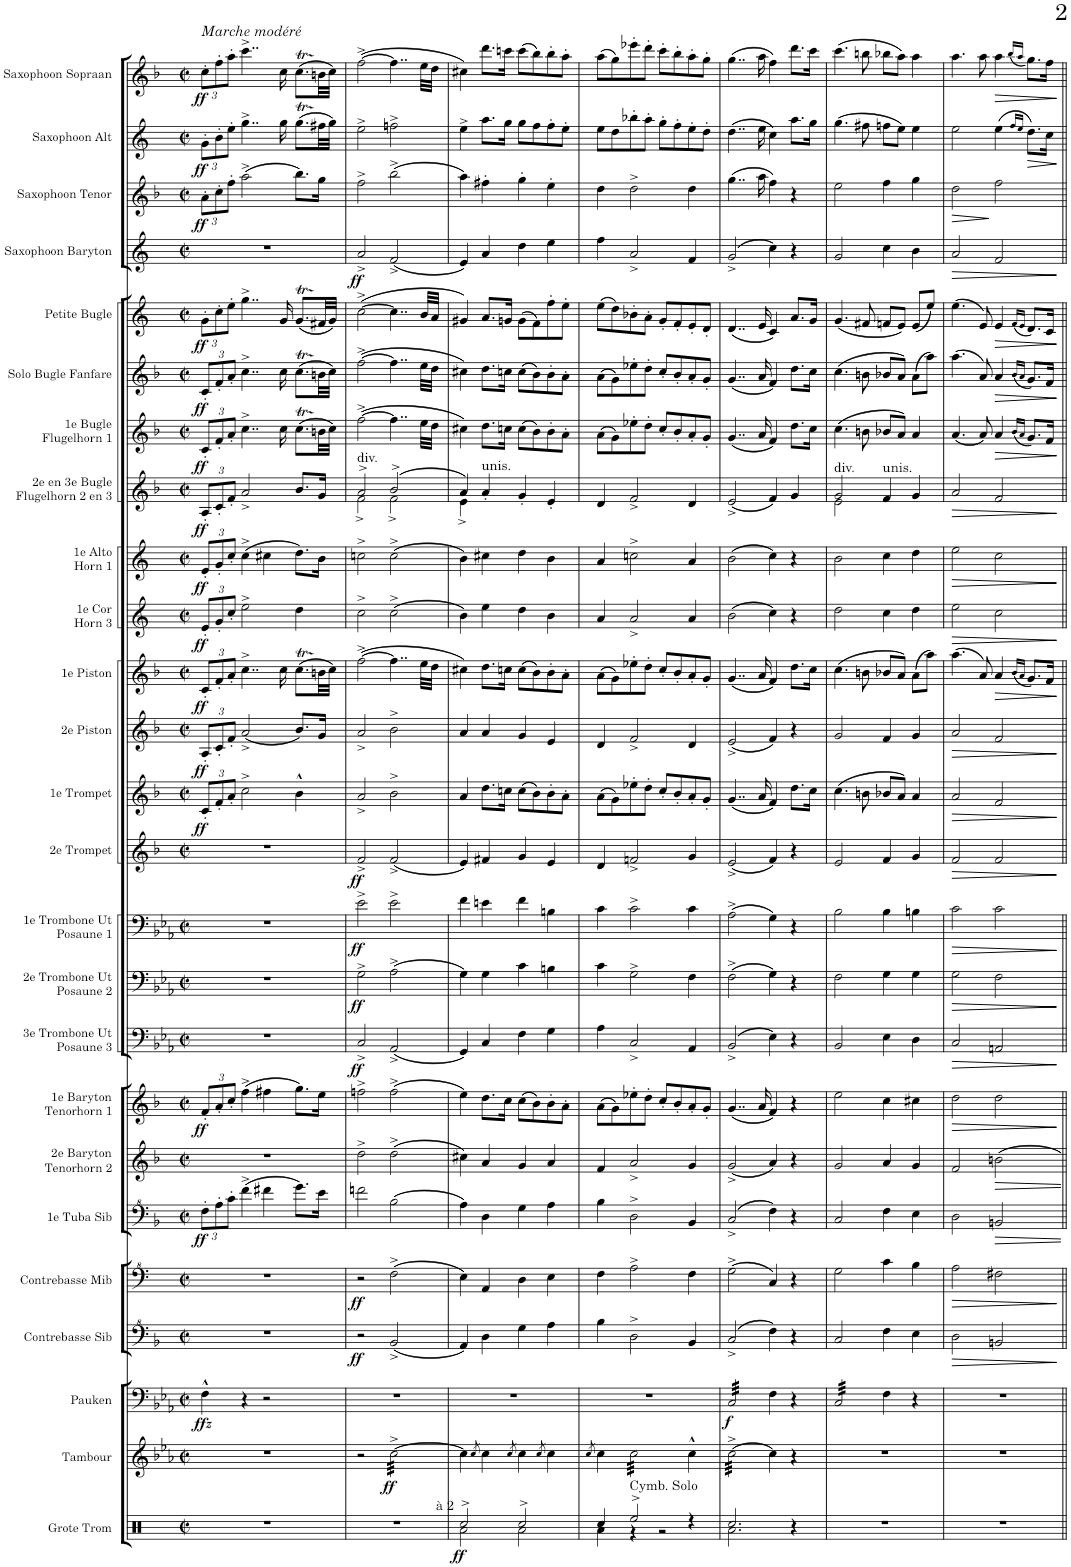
**kern	**dynam	**kern	**dynam	**kern	**dynam	**kern	**dynam	**kern	**dynam	**kern	**dynam	**kern	**kern	**dynam	**kern	**dynam	**kern	**dynam	**kern	**dynam	**kern	**dynam	**kern	**dynam	**kern	**dynam	**kern	**dynam	**kern	**dynam	**kern	**dynam	**kern	**dynam	**kern	**dynam	**kern	**dynam	**kern	**dynam	**kern	**dynam	**kern	**dynam	**kern	**dynam	**kern	**dynam
*part25	*part25	*part24	*part24	*part23	*part23	*part22	*part22	*part21	*part21	*part20	*part20	*part19	*part18	*part18	*part17	*part17	*part16	*part16	*part15	*part15	*part14	*part14	*part13	*part13	*part12	*part12	*part11	*part11	*part10	*part10	*part9	*part9	*part8	*part8	*part7	*part7	*part6	*part6	*part5	*part5	*part4	*part4	*part3	*part3	*part2	*part2	*part1	*part1
*staff25	*staff25	*staff24	*staff24	*staff23	*staff23	*staff22	*staff22	*staff21	*staff21	*staff20	*staff20	*staff19	*staff18	*staff18	*staff17	*staff17	*staff16	*staff16	*staff15	*staff15	*staff14	*staff14	*staff13	*staff13	*staff12	*staff12	*staff11	*staff11	*staff10	*staff10	*staff9	*staff9	*staff8	*staff8	*staff7	*staff7	*staff6	*staff6	*staff5	*staff5	*staff4	*staff4	*staff3	*staff3	*staff2	*staff2	*staff1	*staff1
*I"Grote Trom	*	*I"Tambour	*	*I"Pauken	*	*I"Contrebasse Sib	*	*I"Contrebasse Mib	*	*I"1e Tuba Sib	*	*I"2e Baryton Tenorhorn 2	*I"1e Baryton Tenorhorn 1	*	*I"3e Trombone Ut Posaune 3	*	*I"2e Trombone Ut Posaune 2	*	*I"1e Trombone Ut Posaune 1	*	*I"2e Trompet	*	*I"1e Trompet	*	*I"2e Piston	*	*I"1e Piston	*	*I"1e Cor Horn 3	*	*I"1e Alto Horn 1	*	*I"2e en 3e Bugle Flugelhorn 2 en 3	*	*I"1e Bugle Flugelhorn 1	*	*I"Solo Bugle Fanfare	*	*I"Petite Bugle	*	*I"Saxophoon Baryton	*	*I"Saxophoon Tenor	*	*I"Saxophoon Alt	*	*I"Saxophoon Sopraan	*
*	*	*	*	*I'Pauk.	*	*I'Contreb. Sib	*	*I'Contreb. Mib	*	*I'1e Tb. Sib	*	*I'2e Ba. T. Horn 2	*I'1e Ba. T. Horn 1	*	*I'3e Trb. Ut Pos. 3	*	*I'2e Trb. Ut Pos. 2	*	*I'1e Trb. Ut Pos. 1	*	*I'2e Trp.	*	*I'1e Trp.	*	*I'2e Piston	*	*I'1e Piston	*	*I'1e Cor Hrn. 3	*	*I'1e Alto Hrn. 1	*	*I'2e en 3e Bgl. Flgh. 2 en 3	*	*I'1e Bgl. Flgh. 1	*	*I'S. Bgl.	*	*I'Pet. Bgl.	*	*I'Sax. Bar.	*	*I'Sax. T.	*	*I'Sax. A.	*	*I'Sax. S.	*
*clefX	*	*clefG2	*	*clefF4	*	*clefF^4	*	*clefF^4	*	*clefF^4	*	*clefG2	*clefG2	*	*clefF4	*	*clefF4	*	*clefF4	*	*clefG2	*	*clefG2	*	*clefG2	*	*clefG2	*	*clefG2	*	*clefG2	*	*clefG2	*	*clefG2	*	*clefG2	*	*clefG2	*	*clefG2	*	*clefG2	*	*clefG2	*	*clefG2	*
*	*	*Trd-14c-24	*	*	*	*Trd15c26	*	*Trd12c21	*	*Trd8c14	*	*Trd8c14	*Trd8c14	*	*	*	*	*	*	*	*Trd1c2	*	*Trd1c2	*	*Trd1c2	*	*Trd1c2	*	*Trd5c9	*	*Trd5c9	*	*Trd1c2	*	*Trd1c2	*	*Trd1c2	*	*Trd-2c-3	*	*Trd12c21	*	*Trd8c14	*	*Trd5c9	*	*Trd1c2	*
*k[]	*	*k[b-e-a-]	*	*k[b-e-a-]	*	*k[b-]	*	*k[]	*	*k[b-]	*	*k[b-]	*k[b-]	*	*k[b-e-a-]	*	*k[b-e-a-]	*	*k[b-e-a-]	*	*k[b-]	*	*k[b-]	*	*k[b-]	*	*k[b-]	*	*k[]	*	*k[]	*	*k[b-]	*	*k[b-]	*	*k[b-]	*	*k[]	*	*k[]	*	*k[b-]	*	*k[]	*	*k[b-]	*
*M2/2	*	*M2/2	*	*M2/2	*	*M2/2	*	*M2/2	*	*M2/2	*	*M2/2	*M2/2	*	*M2/2	*	*M2/2	*	*M2/2	*	*M2/2	*	*M2/2	*	*M2/2	*	*M2/2	*	*M2/2	*	*M2/2	*	*M2/2	*	*M2/2	*	*M2/2	*	*M2/2	*	*M2/2	*	*M2/2	*	*M2/2	*	*M2/2	*
*met(c|)	*	*met(c|)	*	*met(c|)	*	*met(c|)	*	*met(c|)	*	*met(c|)	*	*met(c|)	*met(c|)	*	*met(c|)	*	*met(c|)	*	*met(c|)	*	*met(c|)	*	*met(c|)	*	*met(c|)	*	*met(c|)	*	*met(c|)	*	*met(c|)	*	*met(c|)	*	*met(c|)	*	*met(c|)	*	*met(c|)	*	*met(c|)	*	*met(c|)	*	*met(c|)	*	*met(c|)	*
*	*	*	*	*	*	*	*	*	*	*Xbrackettup	*	*	*Xbrackettup	*	*	*	*	*	*	*	*	*	*Xbrackettup	*	*Xbrackettup	*	*Xbrackettup	*	*Xbrackettup	*	*Xbrackettup	*	*Xbrackettup	*	*Xbrackettup	*	*Xbrackettup	*	*Xbrackettup	*	*	*	*Xbrackettup	*	*Xbrackettup	*	*Xbrackettup	*
=1	=1	=1	=1	=1	=1	=1	=1	=1	=1	=1	=1	=1	=1	=1	=1	=1	=1	=1	=1	=1	=1	=1	=1	=1	=1	=1	=1	=1	=1	=1	=1	=1	=1	=1	=1	=1	=1	=1	=1	=1	=1	=1	=1	=1	=1	=1	=1	=1
!	!	!	!	!	!	!	!	!	!	!	!	!	!	!	!	!	!	!	!	!	!	!	!	!	!	!	!	!	!	!	!	!	!	!	!	!	!	!	!	!	!	!	!	!	!	!	!LO:TX:a:i:t=Marche modéré	!
!	!	!	!	!	!LO:DY:b	!	!	!	!	!	!LO:DY:b	!	!	!LO:DY:b	!	!	!	!	!	!	!	!	!	!LO:DY:b	!	!LO:DY:b	!	!LO:DY:b	!	!LO:DY:b	!	!LO:DY:b	!	!LO:DY:b	!	!LO:DY:b	!	!LO:DY:b	!	!LO:DY:b	!	!	!	!LO:DY:b	!	!LO:DY:b	!	!LO:DY:b
1r	.	1r	.	4F^^\	other-dynamics	1r	.	1r	.	12f'\L	ff	1r	12f'/L	ff	1r	.	1r	.	1r	.	1r	.	12c'/L	ff	12A'/L	ff	12c'/L	ff	12e'/L	ff	12e'/L	ff	12A'/L	ff	12c'/L	ff	12c'/L	ff	12g'\L	ff	1r	.	12a'\L	ff	12g'\L	ff	12cc'\L	ff
.	.	.	.	.	.	.	.	.	.	12a'\	.	.	12a'/	.	.	.	.	.	.	.	.	.	12f'/	.	12c'/	.	12f'/	.	12g'/	.	12g'/	.	12c'/	.	12f'/	.	12f'/	.	12cc'\	.	.	.	12cc'\	.	12b'\	.	12ff'\	.
.	.	.	.	.	.	.	.	.	.	12cc'\J	.	.	12cc'/J	.	.	.	.	.	.	.	.	.	12a'/J	.	12f'/J	.	12a'/J	.	12cc'/J	.	12cc'/J	.	12f'/J	.	12a'/J	.	12a'/J	.	12ee'\J	.	.	.	12ff'\J	.	12ee'\J	.	12aa'\J	.
.	.	.	.	4r	.	.	.	.	.	(4ff^\	.	.	(4ff^\	.	.	.	.	.	.	.	.	.	2cc^\	.	(2a^/	.	4..cc^\	.	2ee^\	.	(4cc^\	.	2a^/	.	4..cc^\	.	4..cc^\	.	4..gg^\	.	.	.	(2aa^\	.	4..gg^\	.	4..ccc^\	.
.	.	.	.	2r	.	.	.	.	.	4ff#X\	.	.	4ff#X\	.	.	.	.	.	.	.	.	.	.	.	.	.	.	.	.	.	4cc#X\	.	.	.	.	.	.	.	.	.	.	.	.	.	.	.	.	.
.	.	.	.	.	.	.	.	.	.	.	.	.	.	.	.	.	.	.	.	.	.	.	.	.	.	.	16cc\	.	.	.	.	.	.	.	16cc\	.	16cc\	.	16g/	.	.	.	.	.	16gg\	.	16cc\	.
.	.	.	.	.	.	.	.	.	.	8.gg\L)	.	.	8.gg\L)	.	.	.	.	.	.	.	.	.	4b-^^\	.	8.b-/L)	.	(8.ccT\L	.	4dd\	.	8.dd\L)	.	8.b-/L	.	(8.ccT\L	.	(8.ccT\L	.	(8.gT/L	.	.	.	8.bb-\L)	.	(8.ggT\L	.	(8.ccT\L	.
.	.	.	.	.	.	.	.	.	.	16ee\Jk	.	.	16ee\Jk	.	.	.	.	.	.	.	.	.	.	.	16g/Jk	.	32bn\LL	.	.	.	16b\Jk	.	16g/Jk	.	32bn\LL	.	32bn\LL	.	32f#X/LL	.	.	.	16gg\Jk	.	32ff#X\LL	.	32bn\LL	.
.	.	.	.	.	.	.	.	.	.	.	.	.	.	.	.	.	.	.	.	.	.	.	.	.	.	.	32cc\JJJ)	.	.	.	.	.	.	.	32cc\JJJ)	.	32cc\JJJ)	.	32g/JJJ)	.	.	.	.	.	32gg\JJJ)	.	32cc\JJJ)	.
=2	=2	=2	=2	=2	=2	=2	=2	=2	=2	=2	=2	=2	=2	=2	=2	=2	=2	=2	=2	=2	=2	=2	=2	=2	=2	=2	=2	=2	=2	=2	=2	=2	=2	=2	=2	=2	=2	=2	=2	=2	=2	=2	=2	=2	=2	=2	=2	=2
*	*	*	*	*	*	*	*	*	*	*	*	*	*	*	*	*	*	*	*	*	*	*	*	*	*	*	*	*	*	*	*	*	*^	*	*	*	*	*	*	*	*	*	*	*	*	*	*	*
!	!	!	!	!	!	!	!	!	!	!	!	!	!	!	!	!	!	!	!	!	!	!	!	!	!	!	!	!	!	!	!	!	!LO:TX:a:t=div.	!	!	!	!	!	!	!	!	!	!	!	!	!	!	!	!
!	!	!	!	!	!	!	!LO:DY:b	!	!LO:DY:b	!	!	!	!	!	!	!LO:DY:b	!	!LO:DY:b	!	!LO:DY:b	!	!LO:DY:b	!	!	!	!	!	!	!	!	!	!	!	!	!	!	!	!	!	!	!	!	!LO:DY:b	!	!	!	!	!	!
1r	.	2r	.	1r	.	2r	ff	2r	ff	2ffn\	.	2dd^\	2ffn^\	.	2C^/	ff	2G^\	ff	2e-^\	ff	2f^/	ff	2a^/	.	2a^/	.	([2ff^\	.	2cc^\	.	2ccn^\	.	2a^/	2f^\	.	([2ff^\	.	([2ff^\	.	([2cc^\	.	2a^/	ff	2ff^\	.	2ee^\	.	([2ff^\	.
!	!	!	!LO:DY:b	!	!	!	!	!	!	!	!	!	!	!	!	!	!	!	!	!	!	!	!	!	!	!	!	!	!	!	!	!	!	!	!	!	!	!	!	!	!	!	!	!	!	!	!	!	!
*	*	*tremolo	*	*	*	*	*	*	*	*	*	*	*	*	*	*	*	*	*	*	*	*	*	*	*	*	*	*	*	*	*	*	*	*	*	*	*	*	*	*	*	*	*	*	*	*	*	*	*
.	.	[32cc^\LLL	ff	.	.	(2B-^/	.	(2f^\	.	(2b-\	.	(2dd^\	(2ff^\	.	(2AA-^/	.	(2A-^\	.	2e-^\	.	(2f^/	.	2b-^\	.	2b-^\	.	4..ff\]	.	(2cc^\	.	(2cc^\	.	(2b-^/	2f^\	.	4..ff\]	.	4..ff\]	.	4..cc\]	.	(2f^/	.	(2bb-^\	.	2ffn^\	.	4..ff\]	.
.	.	32cc^\	.	.	.	.	.	.	.	.	.	.	.	.	.	.	.	.	.	.	.	.	.	.	.	.	.	.	.	.	.	.	.	.	.	.	.	.	.	.	.	.	.	.	.	.	.	.	.
.	.	32cc^\	.	.	.	.	.	.	.	.	.	.	.	.	.	.	.	.	.	.	.	.	.	.	.	.	.	.	.	.	.	.	.	.	.	.	.	.	.	.	.	.	.	.	.	.	.	.	.
.	.	32cc^\	.	.	.	.	.	.	.	.	.	.	.	.	.	.	.	.	.	.	.	.	.	.	.	.	.	.	.	.	.	.	.	.	.	.	.	.	.	.	.	.	.	.	.	.	.	.	.
.	.	32cc^\	.	.	.	.	.	.	.	.	.	.	.	.	.	.	.	.	.	.	.	.	.	.	.	.	.	.	.	.	.	.	.	.	.	.	.	.	.	.	.	.	.	.	.	.	.	.	.
.	.	32cc^\	.	.	.	.	.	.	.	.	.	.	.	.	.	.	.	.	.	.	.	.	.	.	.	.	.	.	.	.	.	.	.	.	.	.	.	.	.	.	.	.	.	.	.	.	.	.	.
.	.	32cc^\	.	.	.	.	.	.	.	.	.	.	.	.	.	.	.	.	.	.	.	.	.	.	.	.	.	.	.	.	.	.	.	.	.	.	.	.	.	.	.	.	.	.	.	.	.	.	.
.	.	32cc^\	.	.	.	.	.	.	.	.	.	.	.	.	.	.	.	.	.	.	.	.	.	.	.	.	.	.	.	.	.	.	.	.	.	.	.	.	.	.	.	.	.	.	.	.	.	.	.
.	.	32cc^\	.	.	.	.	.	.	.	.	.	.	.	.	.	.	.	.	.	.	.	.	.	.	.	.	.	.	.	.	.	.	.	.	.	.	.	.	.	.	.	.	.	.	.	.	.	.	.
.	.	32cc^\	.	.	.	.	.	.	.	.	.	.	.	.	.	.	.	.	.	.	.	.	.	.	.	.	.	.	.	.	.	.	.	.	.	.	.	.	.	.	.	.	.	.	.	.	.	.	.
.	.	32cc^\	.	.	.	.	.	.	.	.	.	.	.	.	.	.	.	.	.	.	.	.	.	.	.	.	.	.	.	.	.	.	.	.	.	.	.	.	.	.	.	.	.	.	.	.	.	.	.
.	.	32cc^\	.	.	.	.	.	.	.	.	.	.	.	.	.	.	.	.	.	.	.	.	.	.	.	.	.	.	.	.	.	.	.	.	.	.	.	.	.	.	.	.	.	.	.	.	.	.	.
.	.	32cc^\	.	.	.	.	.	.	.	.	.	.	.	.	.	.	.	.	.	.	.	.	.	.	.	.	.	.	.	.	.	.	.	.	.	.	.	.	.	.	.	.	.	.	.	.	.	.	.
.	.	32cc^\	.	.	.	.	.	.	.	.	.	.	.	.	.	.	.	.	.	.	.	.	.	.	.	.	.	.	.	.	.	.	.	.	.	.	.	.	.	.	.	.	.	.	.	.	.	.	.
.	.	32cc^\	.	.	.	.	.	.	.	.	.	.	.	.	.	.	.	.	.	.	.	.	.	.	.	.	32ee\LLL	.	.	.	.	.	.	.	.	32ee\LLL	.	32ee\LLL	.	32b/LLL	.	.	.	.	.	.	.	32ee\LLL	.
.	.	32cc^\JJJ	.	.	.	.	.	.	.	.	.	.	.	.	.	.	.	.	.	.	.	.	.	.	.	.	32dd\JJJ	.	.	.	.	.	.	.	.	32dd\JJJ	.	32dd\JJJ	.	32a/JJJ	.	.	.	.	.	.	.	32dd\JJJ	.
*	*	*Xtremolo	*	*	*	*	*	*	*	*	*	*	*	*	*	*	*	*	*	*	*	*	*	*	*	*	*	*	*	*	*	*	*	*	*	*	*	*	*	*	*	*	*	*	*	*	*	*	*
=3	=3	=3	=3	=3	=3	=3	=3	=3	=3	=3	=3	=3	=3	=3	=3	=3	=3	=3	=3	=3	=3	=3	=3	=3	=3	=3	=3	=3	=3	=3	=3	=3	=3	=3	=3	=3	=3	=3	=3	=3	=3	=3	=3	=3	=3	=3	=3	=3	=3
*^	*	*	*	*	*	*	*	*	*	*	*	*	*	*	*	*	*	*	*	*	*	*	*	*	*	*	*	*	*	*	*	*	*	*	*	*	*	*	*	*	*	*	*	*	*	*	*	*	*
!LO:TX:a:t=à 2	!	!	!	!	!	!	!	!	!	!	!	!	!	!	!	!	!	!	!	!	!	!	!	!	!	!	!	!	!	!	!	!	!	!	!	!	!	!	!	!	!	!	!	!	!	!	!	!	!	!
!	!	!LO:DY:b	!	!	!	!	!	!	!	!	!	!	!	!	!	!	!	!	!	!	!	!	!	!	!	!	!	!	!	!	!	!	!	!	!	!	!	!	!	!	!	!	!	!	!	!	!	!	!	!
2Rcc^/	2Ra\	ff	4cc\]	.	1r	.	4A/)	.	4e\)	.	4a\)	.	4cc#X\)	4ee\)	.	4GG/)	.	4G\)	.	4f\	.	4e/)	.	4a/	.	4a/	.	4cc#X\)	.	4b\)	.	4b\)	.	4a/)	4e^\	.	4cc#X\)	.	4cc#X\)	.	4g#X/)	.	4e/)	.	4aa\)	.	4ee^\	.	4cc#X\)	.
.	.	.	8qcc/	.	.	.	.	.	.	.	.	.	.	.	.	.	.	.	.	.	.	.	.	.	.	.	.	.	.	.	.	.	.	.	.	.	.	.	.	.	.	.	.	.	.	.	.	.	.	.
!	!	!	!	!	!	!	!	!	!	!	!	!	!	!	!	!	!	!	!	!	!	!	!	!	!	!	!	!	!	!	!	!	!	!LO:TX:a:t=unis.	!	!	!	!	!	!	!	!	!	!	!	!	!	!	!	!
.	.	.	4cc\	.	.	.	4d\	.	4A/	.	4d\	.	4a/	8.dd\L	.	4C/	.	4G\	.	4en\	.	4f#X/	.	8.dd\L	.	4a/	.	8.dd\L	.	4ee\	.	4cc#X\	.	4a'/	4ryy	.	8.dd\L	.	8.dd\L	.	8.a/L	.	4a/	.	4ff#X'\	.	8.aa\L	.	8.ddd\L	.
.	.	.	.	.	.	.	.	.	.	.	.	.	.	16cc\Jk	.	.	.	.	.	.	.	.	.	16ccn\Jk	.	.	.	16ccn\Jk	.	.	.	.	.	.	.	.	16ccn\Jk	.	16ccn\Jk	.	16gn/Jk	.	.	.	.	.	16gg\Jk	.	16cccn\Jk	.
.	.	.	8qcc/	.	.	.	.	.	.	.	.	.	.	.	.	.	.	.	.	.	.	.	.	.	.	.	.	.	.	.	.	.	.	.	.	.	.	.	.	.	.	.	.	.	.	.	.	.	.	.
2Rcc^/	2Ra\	.	4cc\	.	.	.	4g\	.	4d\	.	4g\	.	4g/	(8cc\L	.	4F\	.	4c\	.	4f\	.	4g/	.	(8cc\L	.	4g/	.	(8cc\L	.	4dd\	.	4dd\	.	4g'/	2ryy	.	(8cc\L	.	(8cc\L	.	(8g\L	.	4dd\	.	4gg'\	.	8gg\L	.	(8ccc\L	.
.	.	.	.	.	.	.	.	.	.	.	.	.	.	8b-\)	.	.	.	.	.	.	.	.	.	8b-\)	.	.	.	8b-\)	.	.	.	.	.	.	.	.	8b-\)	.	8b-\)	.	8f\)	.	.	.	.	.	8ff\	.	8bb-\)	.
.	.	.	8qcc/	.	.	.	.	.	.	.	.	.	.	.	.	.	.	.	.	.	.	.	.	.	.	.	.	.	.	.	.	.	.	.	.	.	.	.	.	.	.	.	.	.	.	.	.	.	.	.
.	.	.	4cc\	.	.	.	4a\	.	4e\	.	4a\	.	4a/	8b-'\	.	4G\	.	4Bn\	.	4Bn\	.	4e/	.	8b-'\	.	4e/	.	8b-'\	.	4b\	.	4b\	.	4e'/	.	.	8b-'\	.	8b-'\	.	8ff'\	.	4ee\	.	4ee'\	.	8ff'\	.	8bb-'\	.
.	.	.	.	.	.	.	.	.	.	.	.	.	.	8a'\J	.	.	.	.	.	.	.	.	.	8a'\J	.	.	.	8a'\J	.	.	.	.	.	.	.	.	8a'\J	.	8a'\J	.	8ee'\J	.	.	.	.	.	8ee'\J	.	8aa'\J	.
*	*	*	*	*	*	*	*	*	*	*	*	*	*	*	*	*	*	*	*	*	*	*	*	*	*	*	*	*	*	*	*	*	*	*v	*v	*	*	*	*	*	*	*	*	*	*	*	*	*	*	*
=4	=4	=4	=4	=4	=4	=4	=4	=4	=4	=4	=4	=4	=4	=4	=4	=4	=4	=4	=4	=4	=4	=4	=4	=4	=4	=4	=4	=4	=4	=4	=4	=4	=4	=4	=4	=4	=4	=4	=4	=4	=4	=4	=4	=4	=4	=4	=4	=4	=4
.	.	.	8qcc/	.	.	.	.	.	.	.	.	.	.	.	.	.	.	.	.	.	.	.	.	.	.	.	.	.	.	.	.	.	.	.	.	.	.	.	.	.	.	.	.	.	.	.	.	.	.
4Rcc/	4Ra\	.	4cc\	.	1r	.	4b-\	.	4f\	.	4b-\	.	4f/	(8a\L	.	4A-\	.	4c\	.	4c\	.	4d/	.	(8a\L	.	4d/	.	(8a\L	.	4a/	.	4a/	.	4d/	.	(8a\L	.	(8a\L	.	(8ee\L	.	4ff\	.	4dd\	.	8ee\L	.	(8aa\L	.
.	.	.	.	.	.	.	.	.	.	.	.	.	.	8g\)	.	.	.	.	.	.	.	.	.	8g\)	.	.	.	8g\)	.	.	.	.	.	.	.	8g\)	.	8g\)	.	8dd\)	.	.	.	.	.	8dd\	.	8gg\)	.
!LO:TX:a:t=Cymb. Solo	!	!	!	!	!	!	!	!	!	!	!	!	!	!	!	!	!	!	!	!	!	!	!	!	!	!	!	!	!	!	!	!	!	!	!	!	!	!	!	!	!	!	!	!	!	!	!	!	!
*	*	*	*tremolo	*	*	*	*	*	*	*	*	*	*	*	*	*	*	*	*	*	*	*	*	*	*	*	*	*	*	*	*	*	*	*	*	*	*	*	*	*	*	*	*	*	*	*	*	*	*
2Ree^/	4r	.	32cc\LLL	.	.	.	2d^\	.	2a^\	.	2d^\	.	2a^/	8ee-X'\	.	2C^/	.	2G^\	.	2c^\	.	2fn^/	.	8ee-X'\	.	2f^/	.	8ee-X'\	.	2a^/	.	2ccn^\	.	2f^/	.	8ee-X'\	.	8ee-X'\	.	8b-X'\	.	2a^/	.	2dd^\	.	8bb-X'\	.	8eee-X'\	.
.	.	.	32cc\	.	.	.	.	.	.	.	.	.	.	.	.	.	.	.	.	.	.	.	.	.	.	.	.	.	.	.	.	.	.	.	.	.	.	.	.	.	.	.	.	.	.	.	.	.	.
.	.	.	32cc\	.	.	.	.	.	.	.	.	.	.	.	.	.	.	.	.	.	.	.	.	.	.	.	.	.	.	.	.	.	.	.	.	.	.	.	.	.	.	.	.	.	.	.	.	.	.
.	.	.	32cc\	.	.	.	.	.	.	.	.	.	.	.	.	.	.	.	.	.	.	.	.	.	.	.	.	.	.	.	.	.	.	.	.	.	.	.	.	.	.	.	.	.	.	.	.	.	.
.	.	.	32cc\	.	.	.	.	.	.	.	.	.	.	8dd'\J	.	.	.	.	.	.	.	.	.	8dd'\J	.	.	.	8dd'\J	.	.	.	.	.	.	.	8dd'\J	.	8dd'\J	.	8a'\J	.	.	.	.	.	8aa'\J	.	8ddd'\J	.
.	.	.	32cc\	.	.	.	.	.	.	.	.	.	.	.	.	.	.	.	.	.	.	.	.	.	.	.	.	.	.	.	.	.	.	.	.	.	.	.	.	.	.	.	.	.	.	.	.	.	.
.	.	.	32cc\	.	.	.	.	.	.	.	.	.	.	.	.	.	.	.	.	.	.	.	.	.	.	.	.	.	.	.	.	.	.	.	.	.	.	.	.	.	.	.	.	.	.	.	.	.	.
.	.	.	32cc\	.	.	.	.	.	.	.	.	.	.	.	.	.	.	.	.	.	.	.	.	.	.	.	.	.	.	.	.	.	.	.	.	.	.	.	.	.	.	.	.	.	.	.	.	.	.
.	2r	.	32cc\	.	.	.	.	.	.	.	.	.	.	8cc'/L	.	.	.	.	.	.	.	.	.	8cc'/L	.	.	.	8cc'/L	.	.	.	.	.	.	.	8cc'/L	.	8cc'/L	.	8g'/L	.	.	.	.	.	8gg'\L	.	8ccc'\L	.
.	.	.	32cc\	.	.	.	.	.	.	.	.	.	.	.	.	.	.	.	.	.	.	.	.	.	.	.	.	.	.	.	.	.	.	.	.	.	.	.	.	.	.	.	.	.	.	.	.	.	.
.	.	.	32cc\	.	.	.	.	.	.	.	.	.	.	.	.	.	.	.	.	.	.	.	.	.	.	.	.	.	.	.	.	.	.	.	.	.	.	.	.	.	.	.	.	.	.	.	.	.	.
.	.	.	32cc\	.	.	.	.	.	.	.	.	.	.	.	.	.	.	.	.	.	.	.	.	.	.	.	.	.	.	.	.	.	.	.	.	.	.	.	.	.	.	.	.	.	.	.	.	.	.
.	.	.	32cc\	.	.	.	.	.	.	.	.	.	.	8b-'/	.	.	.	.	.	.	.	.	.	8b-'/	.	.	.	8b-'/	.	.	.	.	.	.	.	8b-'/	.	8b-'/	.	8f'/	.	.	.	.	.	8ff'\	.	8bb-'\	.
.	.	.	32cc\	.	.	.	.	.	.	.	.	.	.	.	.	.	.	.	.	.	.	.	.	.	.	.	.	.	.	.	.	.	.	.	.	.	.	.	.	.	.	.	.	.	.	.	.	.	.
.	.	.	32cc\	.	.	.	.	.	.	.	.	.	.	.	.	.	.	.	.	.	.	.	.	.	.	.	.	.	.	.	.	.	.	.	.	.	.	.	.	.	.	.	.	.	.	.	.	.	.
.	.	.	32cc\JJJ	.	.	.	.	.	.	.	.	.	.	.	.	.	.	.	.	.	.	.	.	.	.	.	.	.	.	.	.	.	.	.	.	.	.	.	.	.	.	.	.	.	.	.	.	.	.
*	*	*	*Xtremolo	*	*	*	*	*	*	*	*	*	*	*	*	*	*	*	*	*	*	*	*	*	*	*	*	*	*	*	*	*	*	*	*	*	*	*	*	*	*	*	*	*	*	*	*	*	*
4r	.	.	4cc^^\	.	.	.	4B-/	.	4f\	.	4B-/	.	4g/	8a'/	.	4AA-/	.	4F\	.	4c\	.	4g/	.	8a'/	.	4d/	.	8a'/	.	4a/	.	4a/	.	4d/	.	8a'/	.	8a'/	.	8e'/	.	4f/	.	4dd\	.	8ee'\	.	8aa'\	.
.	.	.	.	.	.	.	.	.	.	.	.	.	.	8g'/J	.	.	.	.	.	.	.	.	.	8g'/J	.	.	.	8g'/J	.	.	.	.	.	.	.	8g'/J	.	8g'/J	.	8d'/J	.	.	.	.	.	8dd'\J	.	8gg'\J	.
=5	=5	=5	=5	=5	=5	=5	=5	=5	=5	=5	=5	=5	=5	=5	=5	=5	=5	=5	=5	=5	=5	=5	=5	=5	=5	=5	=5	=5	=5	=5	=5	=5	=5	=5	=5	=5	=5	=5	=5	=5	=5	=5	=5	=5	=5	=5	=5	=5	=5
!	!	!	!	!	!	!LO:DY:b	!	!	!	!	!	!	!	!	!	!	!	!	!	!	!	!	!	!	!	!	!	!	!	!	!	!	!	!	!	!	!	!	!	!	!	!	!	!	!	!	!	!	!
*	*	*	*tremolo	*	*	*	*	*	*	*	*	*	*	*	*	*	*	*	*	*	*	*	*	*	*	*	*	*	*	*	*	*	*	*	*	*	*	*	*	*	*	*	*	*	*	*	*	*	*
*	*	*	*	*	*tremolo	*	*	*	*	*	*	*	*	*	*	*	*	*	*	*	*	*	*	*	*	*	*	*	*	*	*	*	*	*	*	*	*	*	*	*	*	*	*	*	*	*	*	*	*
2.Rcc/	2.Ra\	.	[32cc^\LLL	.	32C/LLL	f	(2c^/	.	(2g^\	.	(2c^/	.	(2g^/	(4..g/	.	(2BB-^/	.	(2F^\	.	(2A-^\	.	(2e^/	.	(4..g/	.	(2e^/	.	(4..g/	.	(2b\	.	(2b\	.	(2e^/	.	(4..g/	.	(4..g/	.	(4..d/	.	(2g^/	.	(4..gg\	.	(4..dd\	.	(4..gg\	.
.	.	.	32cc^\	.	32C/	.	.	.	.	.	.	.	.	.	.	.	.	.	.	.	.	.	.	.	.	.	.	.	.	.	.	.	.	.	.	.	.	.	.	.	.	.	.	.	.	.	.	.	.
.	.	.	32cc^\	.	32C/	.	.	.	.	.	.	.	.	.	.	.	.	.	.	.	.	.	.	.	.	.	.	.	.	.	.	.	.	.	.	.	.	.	.	.	.	.	.	.	.	.	.	.	.
.	.	.	32cc^\	.	32C/	.	.	.	.	.	.	.	.	.	.	.	.	.	.	.	.	.	.	.	.	.	.	.	.	.	.	.	.	.	.	.	.	.	.	.	.	.	.	.	.	.	.	.	.
.	.	.	32cc^\	.	32C/	.	.	.	.	.	.	.	.	.	.	.	.	.	.	.	.	.	.	.	.	.	.	.	.	.	.	.	.	.	.	.	.	.	.	.	.	.	.	.	.	.	.	.	.
.	.	.	32cc^\	.	32C/	.	.	.	.	.	.	.	.	.	.	.	.	.	.	.	.	.	.	.	.	.	.	.	.	.	.	.	.	.	.	.	.	.	.	.	.	.	.	.	.	.	.	.	.
.	.	.	32cc^\	.	32C/	.	.	.	.	.	.	.	.	.	.	.	.	.	.	.	.	.	.	.	.	.	.	.	.	.	.	.	.	.	.	.	.	.	.	.	.	.	.	.	.	.	.	.	.
.	.	.	32cc^\	.	32C/	.	.	.	.	.	.	.	.	.	.	.	.	.	.	.	.	.	.	.	.	.	.	.	.	.	.	.	.	.	.	.	.	.	.	.	.	.	.	.	.	.	.	.	.
.	.	.	32cc^\	.	32C/	.	.	.	.	.	.	.	.	.	.	.	.	.	.	.	.	.	.	.	.	.	.	.	.	.	.	.	.	.	.	.	.	.	.	.	.	.	.	.	.	.	.	.	.
.	.	.	32cc^\	.	32C/	.	.	.	.	.	.	.	.	.	.	.	.	.	.	.	.	.	.	.	.	.	.	.	.	.	.	.	.	.	.	.	.	.	.	.	.	.	.	.	.	.	.	.	.
.	.	.	32cc^\	.	32C/	.	.	.	.	.	.	.	.	.	.	.	.	.	.	.	.	.	.	.	.	.	.	.	.	.	.	.	.	.	.	.	.	.	.	.	.	.	.	.	.	.	.	.	.
.	.	.	32cc^\	.	32C/	.	.	.	.	.	.	.	.	.	.	.	.	.	.	.	.	.	.	.	.	.	.	.	.	.	.	.	.	.	.	.	.	.	.	.	.	.	.	.	.	.	.	.	.
.	.	.	32cc^\	.	32C/	.	.	.	.	.	.	.	.	.	.	.	.	.	.	.	.	.	.	.	.	.	.	.	.	.	.	.	.	.	.	.	.	.	.	.	.	.	.	.	.	.	.	.	.
.	.	.	32cc^\	.	32C/	.	.	.	.	.	.	.	.	.	.	.	.	.	.	.	.	.	.	.	.	.	.	.	.	.	.	.	.	.	.	.	.	.	.	.	.	.	.	.	.	.	.	.	.
.	.	.	32cc^\	.	32C/	.	.	.	.	.	.	.	.	16a/	.	.	.	.	.	.	.	.	.	16a/	.	.	.	16a/	.	.	.	.	.	.	.	16a/	.	16a/	.	16e/	.	.	.	16aa\	.	16ee\	.	16aa\	.
.	.	.	32cc^\JJJ	.	32C/JJJ	.	.	.	.	.	.	.	.	.	.	.	.	.	.	.	.	.	.	.	.	.	.	.	.	.	.	.	.	.	.	.	.	.	.	.	.	.	.	.	.	.	.	.	.
*	*	*	*	*	*Xtremolo	*	*	*	*	*	*	*	*	*	*	*	*	*	*	*	*	*	*	*	*	*	*	*	*	*	*	*	*	*	*	*	*	*	*	*	*	*	*	*	*	*	*	*	*
*	*	*	*Xtremolo	*	*	*	*	*	*	*	*	*	*	*	*	*	*	*	*	*	*	*	*	*	*	*	*	*	*	*	*	*	*	*	*	*	*	*	*	*	*	*	*	*	*	*	*	*	*
.	.	.	4cc\]	.	4F\	.	4f\)	.	4c/)	.	4f\)	.	4a/)	4f/)	.	4E-\)	.	4G\)	.	4G\)	.	4f/)	.	4f/)	.	4f/)	.	4f/)	.	4cc\)	.	4cc\)	.	4f/)	.	4f/)	.	4f/)	.	4c/)	.	4cc\)	.	4ff\)	.	4cc\)	.	4ff\)	.
4r	4ryy	.	4r	.	4r	.	4r	.	4r	.	4r	.	4r	4r	.	4r	.	4r	.	4r	.	4r	.	8.dd\L	.	4r	.	8.dd\L	.	4r	.	4r	.	4g/	.	8.dd\L	.	8.dd\L	.	8.a/L	.	4r	.	4r	.	8.aa\L	.	8.ddd\L	.
.	.	.	.	.	.	.	.	.	.	.	.	.	.	.	.	.	.	.	.	.	.	.	.	16cc\Jk	.	.	.	16cc\Jk	.	.	.	.	.	.	.	16cc\Jk	.	16cc\Jk	.	16g/Jk	.	.	.	.	.	16gg\Jk	.	16ccc\Jk	.
*v	*v	*	*	*	*	*	*	*	*	*	*	*	*	*	*	*	*	*	*	*	*	*	*	*	*	*	*	*	*	*	*	*	*	*	*	*	*	*	*	*	*	*	*	*	*	*	*	*	*
=6	=6	=6	=6	=6	=6	=6	=6	=6	=6	=6	=6	=6	=6	=6	=6	=6	=6	=6	=6	=6	=6	=6	=6	=6	=6	=6	=6	=6	=6	=6	=6	=6	=6	=6	=6	=6	=6	=6	=6	=6	=6	=6	=6	=6	=6	=6	=6	=6
*	*	*	*	*	*	*	*	*	*	*	*	*	*	*	*	*	*	*	*	*	*	*	*	*	*	*	*	*	*	*	*	*	*^	*	*	*	*	*	*	*	*	*	*	*	*	*	*	*
!	!	!	!	!	!	!	!	!	!	!	!	!	!	!	!	!	!	!	!	!	!	!	!	!	!	!	!	!	!	!	!	!	!LO:TX:a:t=div.	!	!	!	!	!	!	!	!	!	!	!	!	!	!	!	!
*	*	*	*	*tremolo	*	*	*	*	*	*	*	*	*	*	*	*	*	*	*	*	*	*	*	*	*	*	*	*	*	*	*	*	*	*	*	*	*	*	*	*	*	*	*	*	*	*	*	*	*
1r	.	1r	.	32C/LLL	.	2c/	.	2g\	.	2c/	.	2g/	2ee\	.	2BB-/	.	2F\	.	2B-\	.	2e/	.	(4.cc\	.	2g/	.	(4.cc\	.	2dd\	.	2b\	.	2g/	2e\	.	(4.cc\	.	(4.cc\	.	(4.g/	.	2g/	.	2ee\	.	(4.gg\	.	(4.ccc\	.
.	.	.	.	32C/	.	.	.	.	.	.	.	.	.	.	.	.	.	.	.	.	.	.	.	.	.	.	.	.	.	.	.	.	.	.	.	.	.	.	.	.	.	.	.	.	.	.	.	.	.
.	.	.	.	32C/	.	.	.	.	.	.	.	.	.	.	.	.	.	.	.	.	.	.	.	.	.	.	.	.	.	.	.	.	.	.	.	.	.	.	.	.	.	.	.	.	.	.	.	.	.
.	.	.	.	32C/	.	.	.	.	.	.	.	.	.	.	.	.	.	.	.	.	.	.	.	.	.	.	.	.	.	.	.	.	.	.	.	.	.	.	.	.	.	.	.	.	.	.	.	.	.
.	.	.	.	32C/	.	.	.	.	.	.	.	.	.	.	.	.	.	.	.	.	.	.	.	.	.	.	.	.	.	.	.	.	.	.	.	.	.	.	.	.	.	.	.	.	.	.	.	.	.
.	.	.	.	32C/	.	.	.	.	.	.	.	.	.	.	.	.	.	.	.	.	.	.	.	.	.	.	.	.	.	.	.	.	.	.	.	.	.	.	.	.	.	.	.	.	.	.	.	.	.
.	.	.	.	32C/	.	.	.	.	.	.	.	.	.	.	.	.	.	.	.	.	.	.	.	.	.	.	.	.	.	.	.	.	.	.	.	.	.	.	.	.	.	.	.	.	.	.	.	.	.
.	.	.	.	32C/	.	.	.	.	.	.	.	.	.	.	.	.	.	.	.	.	.	.	.	.	.	.	.	.	.	.	.	.	.	.	.	.	.	.	.	.	.	.	.	.	.	.	.	.	.
.	.	.	.	32C/	.	.	.	.	.	.	.	.	.	.	.	.	.	.	.	.	.	.	.	.	.	.	.	.	.	.	.	.	.	.	.	.	.	.	.	.	.	.	.	.	.	.	.	.	.
.	.	.	.	32C/	.	.	.	.	.	.	.	.	.	.	.	.	.	.	.	.	.	.	.	.	.	.	.	.	.	.	.	.	.	.	.	.	.	.	.	.	.	.	.	.	.	.	.	.	.
.	.	.	.	32C/	.	.	.	.	.	.	.	.	.	.	.	.	.	.	.	.	.	.	.	.	.	.	.	.	.	.	.	.	.	.	.	.	.	.	.	.	.	.	.	.	.	.	.	.	.
.	.	.	.	32C/	.	.	.	.	.	.	.	.	.	.	.	.	.	.	.	.	.	.	.	.	.	.	.	.	.	.	.	.	.	.	.	.	.	.	.	.	.	.	.	.	.	.	.	.	.
.	.	.	.	32C/	.	.	.	.	.	.	.	.	.	.	.	.	.	.	.	.	.	.	8bn\	.	.	.	8bn\	.	.	.	.	.	.	.	.	8bn\	.	8bn\	.	8f#X/	.	.	.	.	.	8ff#X\	.	8bbn\	.
.	.	.	.	32C/	.	.	.	.	.	.	.	.	.	.	.	.	.	.	.	.	.	.	.	.	.	.	.	.	.	.	.	.	.	.	.	.	.	.	.	.	.	.	.	.	.	.	.	.	.
.	.	.	.	32C/	.	.	.	.	.	.	.	.	.	.	.	.	.	.	.	.	.	.	.	.	.	.	.	.	.	.	.	.	.	.	.	.	.	.	.	.	.	.	.	.	.	.	.	.	.
.	.	.	.	32C/JJJ	.	.	.	.	.	.	.	.	.	.	.	.	.	.	.	.	.	.	.	.	.	.	.	.	.	.	.	.	.	.	.	.	.	.	.	.	.	.	.	.	.	.	.	.	.
*	*	*	*	*Xtremolo	*	*	*	*	*	*	*	*	*	*	*	*	*	*	*	*	*	*	*	*	*	*	*	*	*	*	*	*	*	*	*	*	*	*	*	*	*	*	*	*	*	*	*	*	*
!	!	!	!	!	!	!	!	!	!	!	!	!	!	!	!	!	!	!	!	!	!	!	!	!	!	!	!	!	!	!	!	!	!LO:TX:a:t=unis.	!	!	!	!	!	!	!	!	!	!	!	!	!	!	!	!
.	.	.	.	4F\	.	4f\	.	4cc\	.	4f\	.	4a/	4cc\	.	4E-\	.	4G\	.	4B-\	.	4f/	.	8b-X/L	.	4f/	.	8b-X/L	.	4cc\	.	4cc\	.	4f/	2ryy	.	8b-X/L	.	8b-X/L	.	8fn/L	.	4cc\	.	4ff\	.	8ffn\L	.	8bb-X\L	.
.	.	.	.	.	.	.	.	.	.	.	.	.	.	.	.	.	.	.	.	.	.	.	8a/J)	.	.	.	8a/J)	.	.	.	.	.	.	.	.	8a/J)	.	8a/J)	.	8e/J)	.	.	.	.	.	8ee\J)	.	8aa\J)	.
.	.	.	.	4r	.	4e\	.	4b\	.	4e\	.	4g/	4cc#X\	.	4D\	.	4G\	.	4Bn\	.	4g/	.	4a/	.	4g/	.	(8a\L	.	4dd\	.	4dd\	.	4g/	.	.	4a/	.	(8a\L	.	(8e/L	.	4b\	.	4gg\	.	4ee\	.	4aa\	.
.	.	.	.	.	.	.	.	.	.	.	.	.	.	.	.	.	.	.	.	.	.	.	.	.	.	.	8aa\J)	.	.	.	.	.	.	.	.	.	.	8aa\J)	.	8ee/J)	.	.	.	.	.	.	.	.	.
*	*	*	*	*	*	*	*	*	*	*	*	*	*	*	*	*	*	*	*	*	*	*	*	*	*	*	*	*	*	*	*	*	*v	*v	*	*	*	*	*	*	*	*	*	*	*	*	*	*	*
=7	=7	=7	=7	=7	=7	=7	=7	=7	=7	=7	=7	=7	=7	=7	=7	=7	=7	=7	=7	=7	=7	=7	=7	=7	=7	=7	=7	=7	=7	=7	=7	=7	=7	=7	=7	=7	=7	=7	=7	=7	=7	=7	=7	=7	=7	=7	=7	=7
!	!	!	!	!	!	!	!LO:HP:b	!	!LO:HP:b	!	!	!	!	!LO:HP:b	!	!LO:HP:b	!	!LO:HP:b	!	!LO:HP:b	!	!LO:HP:b	!	!LO:HP:b	!	!LO:HP:b	!	!	!	!LO:HP:b	!	!LO:HP:b	!	!LO:HP:b	!	!	!	!	!	!	!	!LO:HP:b	!	!LO:HP:b	!	!	!	!
1r	.	1r	.	1r	.	2d\	>	2a\	>	2d\	.	2f/	2dd\	>	2C/	>	2G\	>	2c\	>	2f/	>	2a/	>	2a/	>	(4.aa\	.	2ee\	>	2ee\	>	2a/	>	(4.a/	.	(4.aa\	.	(4.ee\	.	2a/	>	2dd\	>	2ee\	.	4.aa\	.
.	.	.	.	.	.	.	.	.	.	.	.	.	.	.	.	.	.	.	.	.	.	.	.	.	.	.	8a/)	.	.	.	.	.	.	.	8a/)	.	8a/)	.	8e/)	.	.	.	.	.	.	.	8aa\	.
!	!	!	!	!	!	!	!	!	!	!	!	!	!	!	!	!	!	!	!	!	!	!	!	!	!	!	!	!LO:HP:b	!	!	!	!	!	!	!	!LO:HP:b	!	!LO:HP:b	!	!LO:HP:b	!	!	!	!	!	!	!	!LO:HP:b
.	.	.	.	.	.	2Bn/	.	2f#X\	.	2Bn/	.	2bn\	2dd\	.	2AAn/	.	2F\	.	2c\	.	2f/	.	2f/	.	2f/	.	4a/	>	2cc\	.	2cc\	.	2f/	.	4a/	>	4a/	>	4e/	>	2f/	.	2ff\	]	(4ee\	.	4aa\	>
.	.	.	.	.	.	.	.	.	.	.	.	.	.	.	.	.	.	.	.	.	.	.	.	.	.	.	(16qb-/LL	.	.	.	.	.	.	.	(16qb-/LL	.	(16qb-/LL	.	(16qf/LL	.	.	.	.	.	16qff/LL	.	(16qbb-/LL	.
.	.	.	.	.	.	.	.	.	.	.	.	.	.	.	.	.	.	.	.	.	.	.	.	.	.	.	16qa/JJ	.	.	.	.	.	.	.	16qa/JJ	.	16qa/JJ	.	16qe/JJ	.	.	.	.	.	16qee/JJ	.	16qaa/JJ	.
.	.	.	.	.	.	.	.	.	.	.	.	.	.	.	.	.	.	.	.	.	.	.	.	.	.	.	8.g/L)	.	.	.	.	.	.	.	8.g/L)	.	8.g/L)	.	8.d/L)	.	.	.	.	.	8.dd\L)	.	8.gg\L)	.
.	.	.	.	.	.	.	.	.	.	.	.	.	.	.	.	.	.	.	.	.	.	.	.	.	.	.	16f/Jk	.	.	.	.	.	.	.	16f/Jk	.	16f/Jk	.	16c/Jk	.	.	.	.	.	16cc\Jk	.	16ff\Jk	.
.	.	.	.	.	.	.	]	.	]	.	.	.	.	]	.	]	.	]	.	]	.	]	.	]	.	]	.	]	.	]	.	]	.	]	.	]	.	]	.	]	.	]	.	.	.	.	.	]
=||	=||	=||	=||	=||	=||	=||	=||	=||	=||	=||	=||	=||	=||	=||	=||	=||	=||	=||	=||	=||	=||	=||	=||	=||	=||	=||	=||	=||	=||	=||	=||	=||	=||	=||	=||	=||	=||	=||	=||	=||	=||	=||	=||	=||	=||	=||	=||	=||
*-	*-	*-	*-	*-	*-	*-	*-	*-	*-	*-	*-	*-	*-	*-	*-	*-	*-	*-	*-	*-	*-	*-	*-	*-	*-	*-	*-	*-	*-	*-	*-	*-	*-	*-	*-	*-	*-	*-	*-	*-	*-	*-	*-	*-	*-	*-	*-	*-
